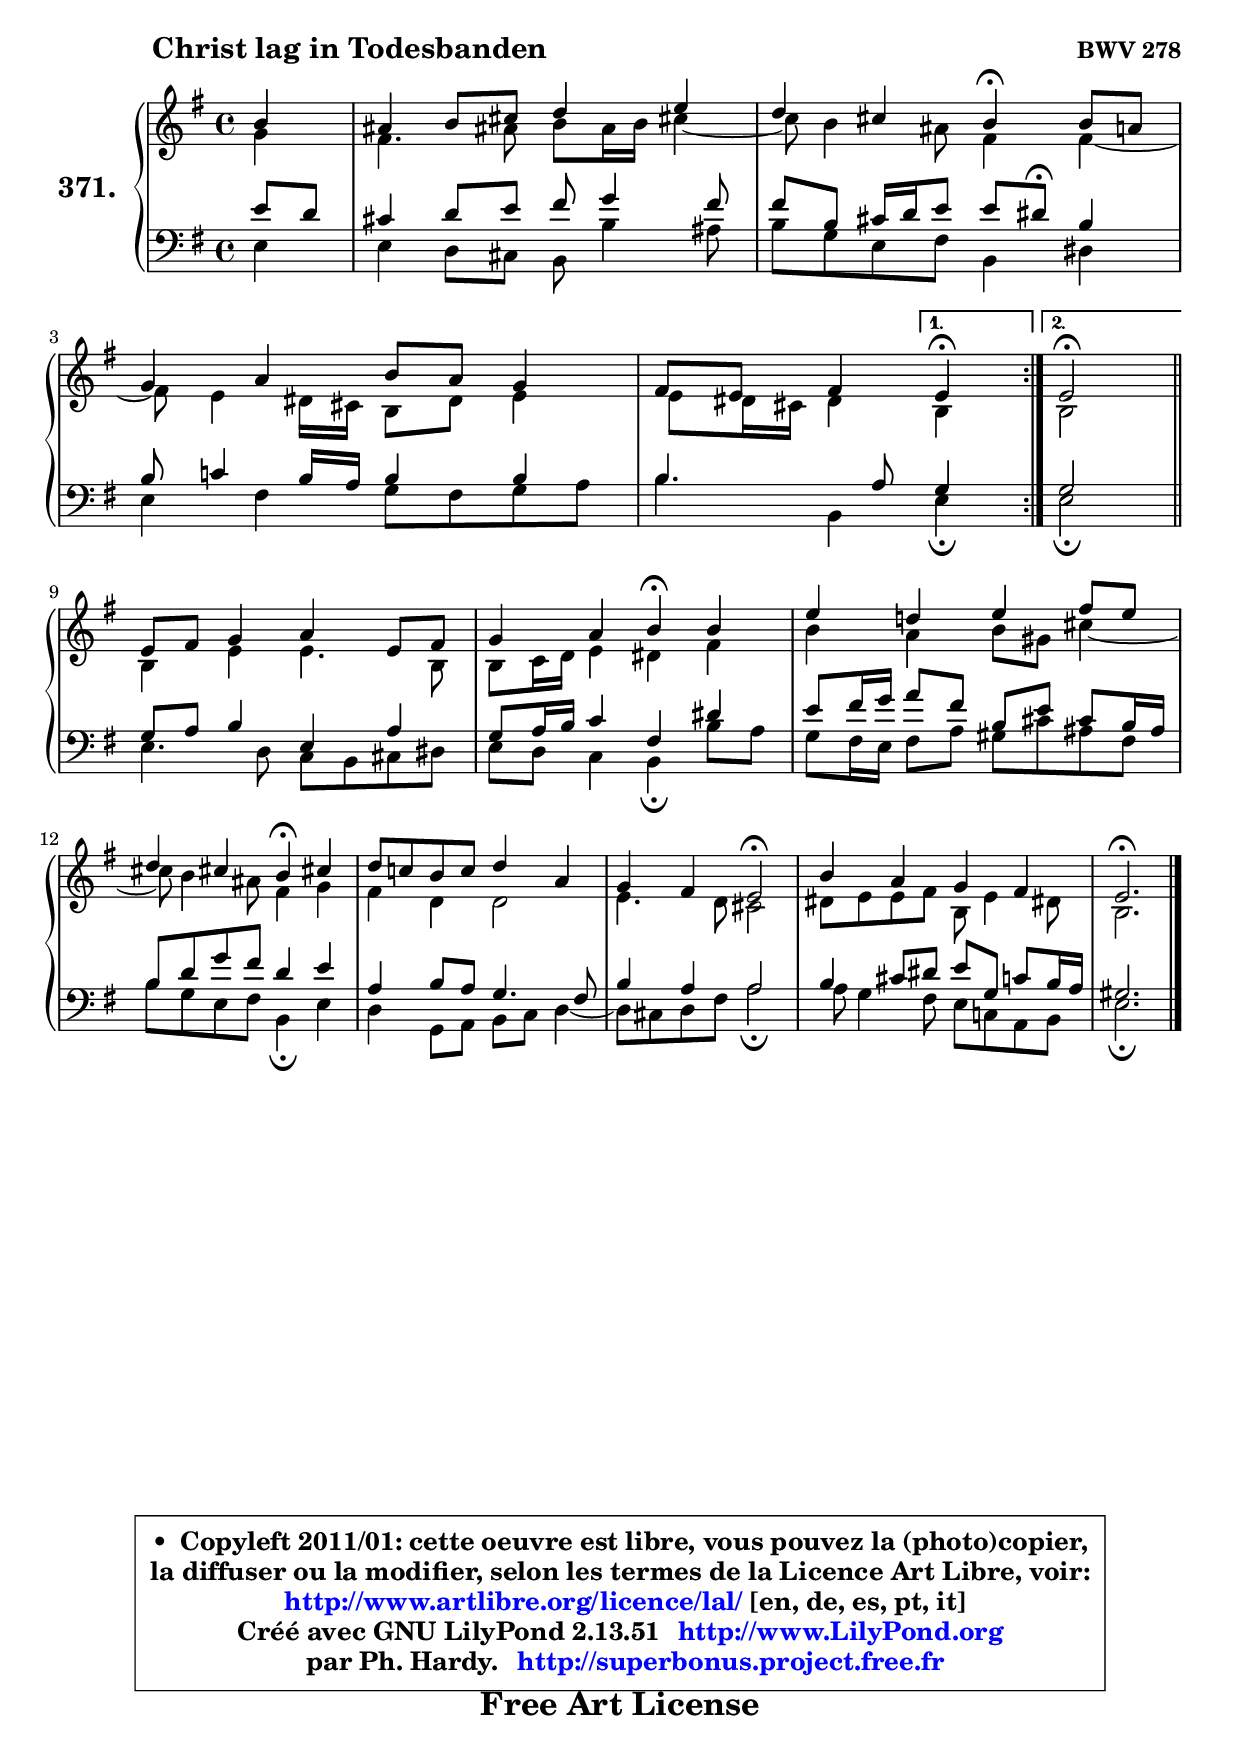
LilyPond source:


\version "2.13.51"

    \paper {
%	system-system-spacing #'padding = #0.1
%	score-system-spacing #'padding = #0.1
%	ragged-bottom = ##f
%	ragged-last-bottom = ##f
	}

    \header {
      opus = \markup { \bold "BWV 278" }
      piece = \markup { \hspace #9 \fontsize #2 \bold "Christ lag in Todesbanden" }
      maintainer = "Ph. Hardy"
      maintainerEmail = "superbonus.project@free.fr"
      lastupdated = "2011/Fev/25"
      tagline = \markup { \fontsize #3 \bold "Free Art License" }
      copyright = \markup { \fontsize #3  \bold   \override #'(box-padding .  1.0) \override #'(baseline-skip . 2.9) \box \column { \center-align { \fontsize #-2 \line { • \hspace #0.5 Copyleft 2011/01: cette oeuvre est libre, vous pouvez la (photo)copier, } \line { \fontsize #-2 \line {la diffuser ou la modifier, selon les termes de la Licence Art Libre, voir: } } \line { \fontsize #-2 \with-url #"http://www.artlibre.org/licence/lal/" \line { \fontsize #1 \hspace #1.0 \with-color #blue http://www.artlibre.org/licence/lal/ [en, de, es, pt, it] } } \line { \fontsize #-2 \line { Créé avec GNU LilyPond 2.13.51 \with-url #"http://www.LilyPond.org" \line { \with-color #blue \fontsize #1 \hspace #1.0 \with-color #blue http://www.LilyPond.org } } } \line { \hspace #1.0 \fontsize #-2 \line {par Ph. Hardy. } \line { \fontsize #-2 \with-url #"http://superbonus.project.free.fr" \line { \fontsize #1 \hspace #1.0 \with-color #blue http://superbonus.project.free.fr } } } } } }

	  }

  guidemidi = {
	\repeat volta 2 {
        r4 |
        R1 |
        r2 \tempo 4 = 30 r4 \tempo 4 = 72 r4 |
        R1 |
        r2 } %fin du repeat
        \alternative {
          { \set Timing.measureLength = #(ly:make-moment 1 4)
            \tempo 4 = 30 r4 \tempo 4 = 72  }
          { \set Timing.measureLength = #(ly:make-moment 2 4)
            \tempo 4 = 34 r2 \tempo 4 = 72 \bar "||" }
        }
        \set Timing.measureLength = #(ly:make-moment 4 4)
        R1 |
        r2 \tempo 4 = 30 r4 \tempo 4 = 72 r4 |
        R1 |
        r2 \tempo 4 = 30 r4 \tempo 4 = 72 r4 |
        R1 |
        r2 \tempo 4 = 34 r2 \tempo 4 = 72 |
        R1 |
        \tempo 4 = 40 r2. 
	}

  upper = {
	\time 4/4
	\key e \minor
	\clef treble
	\partial 4
	\voiceOne
	<< { 
	% SOPRANO
	\set Voice.midiInstrument = "acoustic grand"
	\relative c'' {
	\repeat volta 2 {
        b4 |
        ais4 b8 cis d4 e |
        d4 cis b\fermata b8 a |
\break
        g4 a b8 a g4 |
        fis8 e fis4 } %fin du repeat
        \alternative {
          { \set Timing.measureLength = #(ly:make-moment 1 4)
            e4\fermata  }
          { \set Timing.measureLength = #(ly:make-moment 2 4)
            e2\fermata \bar "||" }
        }
\break
        \set Timing.measureLength = #(ly:make-moment 4 4)
        e8 fis g4 a e8 fis |
        g4 a b\fermata b |
        e4 d! e fis8 e |
\break
        d4 cis b\fermata cis! |
        d8 c! b c d4 a |
        g4 fis e2\fermata |
        b'4 a g fis |
        e2.\fermata
        \bar "|."
	} % fin de relative
	}

	\context Voice="1" { \voiceTwo 
	% ALTO
	\set Voice.midiInstrument = "acoustic grand"
	\relative c'' {
	\repeat volta 2 {
        g4 |
        fis4. ais!8 b ais16 b cis!4 ~ |
	cis8 b4 ais8 fis4 fis ~ |
	fis8 e4 dis16 cis b8 dis e4 |
        e8 dis16 cis dis4 } %fin du repeat
        \alternative {
          { \set Timing.measureLength = #(ly:make-moment 1 4)
            b4  }
          { \set Timing.measureLength = #(ly:make-moment 2 4)
            b2 \bar "||" }
        }
        \set Timing.measureLength = #(ly:make-moment 4 4)
        b4 e e4. b8 |
        b8 c16 d e4 dis fis |
        b4 a b8 gis cis4 ~ |
        cis8 b4 ais8 fis4 g |
        fis4 d d2 |
        e4. d8 cis2 |
        dis8 e e fis b, e4 dis!8 |
        b2.
        \bar "|."
	} % fin de relative
	\oneVoice
	} >>
	}

    lower = {
	\time 4/4
	\key e \minor
	\clef bass
	\partial 4
        \mergeDifferentlyDottedOn
	\voiceOne
	<< { 
	% TENOR
	\set Voice.midiInstrument = "acoustic grand"
	\relative c' {
	\repeat volta 2 {
        e8 d |
        cis4 d8 e fis g4 fis8 |
        fis8 b, cis16 d e8 e dis\fermata b4 |
        b8 c!4 b16 a b4 b |
        b4. a8 } %fin du repeat
        \alternative {
          { \set Timing.measureLength = #(ly:make-moment 1 4)
            g4 }
          { \set Timing.measureLength = #(ly:make-moment 2 4)
            g2 \bar "||" }
        }
        \set Timing.measureLength = #(ly:make-moment 4 4)
        g8 a b4 e, a |
        g8 a16 b c4 fis, dis' |
        e8 fis16 g a8 fis b, e cis b16 ais |
        b8 d g fis d4 e |
        a,4 b8 a g4. fis8 |
        b4 a a2 |
        b4 cis8 dis e g, c b16 a |
        gis2.
        \bar "|."
	} % fin de relative
	}
	\context Voice="1" { \voiceTwo 
	% BASS
	\set Voice.midiInstrument = "acoustic grand"
	\relative c {
	\repeat volta 2 {
        e4 |
        e4 d8 cis b b'4 ais8 |
        b8 g e fis b,4 dis |
        e4 fis g8 fis g a |
        b4 b, } %fin du repeat
        \alternative {
          { \set Timing.measureLength = #(ly:make-moment 1 4)
            e4\fermata  }
          { \set Timing.measureLength = #(ly:make-moment 2 4)
            e2\fermata \bar "||" }
        }
        \set Timing.measureLength = #(ly:make-moment 4 4)
        e4. d8 c b cis dis |
        e8 d c4 b\fermata b'8 a |
        g8 fis16 e fis8 a gis cis ais fis |
        b8 g e fis b,4\fermata e |
        d4 g,8 a b c d4 ~ |
	d8 cis8 d fis a2\fermata |
        a8 g4 fis8 e c! a b |
        e2.\fermata
        \bar "|."
	} % fin de relative
	\oneVoice
	} >>
	}


    \score { 

	\new PianoStaff <<
	\set PianoStaff.instrumentName = \markup { \bold \huge "371." }
	\new Staff = "upper" \upper
	\new Staff = "lower" \lower
	>>

    \layout {
%	ragged-last = ##f
	   }

         } % fin de score

  \score {
    \unfoldRepeats { << \guidemidi \upper \lower >> }
    \midi {
    \context {
     \Staff
      \remove "Staff_performer"
               }

     \context {
      \Voice
       \consists "Staff_performer"
                }

     \context { 
      \Score
      tempoWholesPerMinute = #(ly:make-moment 72 4)
		}
	    }
	}

